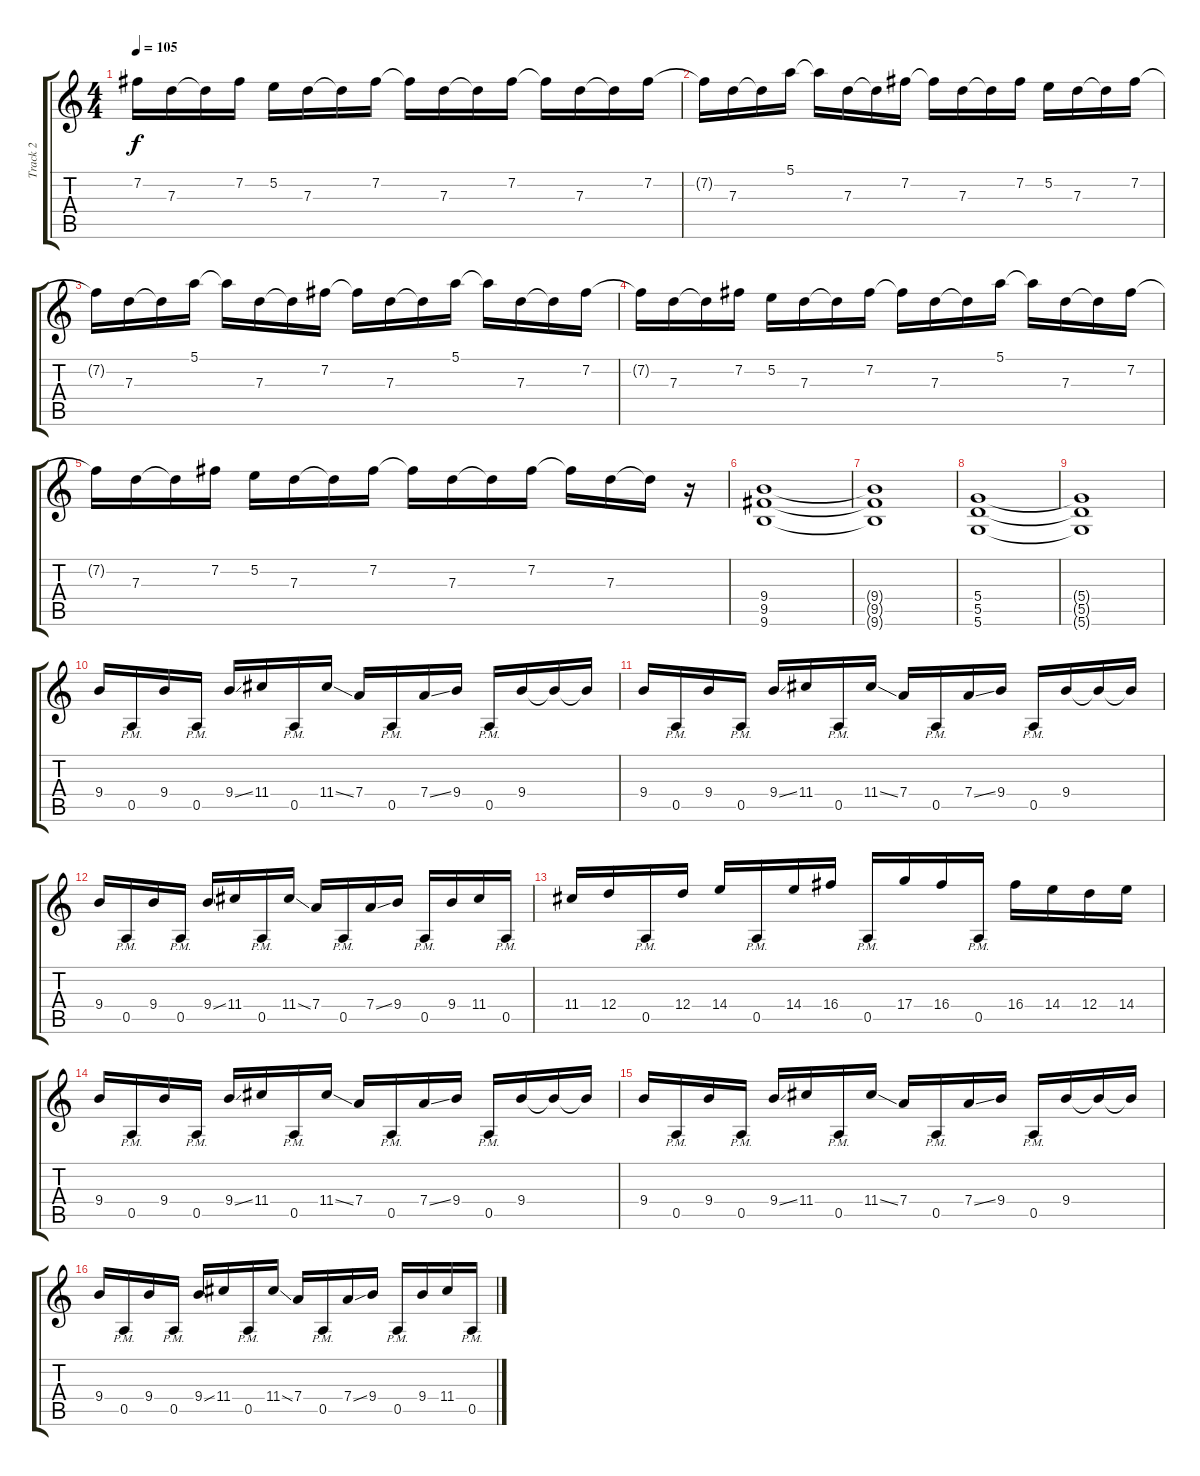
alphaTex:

\track ("Track 2" "Track 2") {instrument distortionguitar}
\staff {score tabs}
\tuning (E4 B3 G3 D3 A2 D2) {hide}
\ts (4 4)
\tempo 105
\clef g2
\ks c
7.2{t}.16{dy f} 7.3.16 7.3{t}.16 7.2.16 5.2.16 7.3.16 7.3{t}.16 7.2.16 7.2{t}.16 7.3.16 7.3{t}.16 7.2.16 7.2{t}.16 7.3.16 7.3{t}.16 7.2.16 |
7.2{t}.16 7.3.16 7.3{t}.16 5.1.16 5.1{t}.16 7.3.16 7.3{t}.16 7.2.16 7.2{t}.16 7.3.16 7.3{t}.16 7.2.16 5.2.16 7.3.16 7.3{t}.16 7.2.16 |
7.2{t}.16 7.3.16 7.3{t}.16 5.1.16 5.1{t}.16 7.3.16 7.3{t}.16 7.2.16 7.2{t}.16 7.3.16 7.3{t}.16 5.1.16 5.1{t}.16 7.3.16 7.3{t}.16 7.2.16 |
7.2{t}.16 7.3.16 7.3{t}.16 7.2.16 5.2.16 7.3.16 7.3{t}.16 7.2.16 7.2{t}.16 7.3.16 7.3{t}.16 5.1.16 5.1{t}.16 7.3.16 7.3{t}.16 7.2.16 |
7.2{t}.16 7.3.16 7.3{t}.16 7.2.16 5.2.16 7.3.16 7.3{t}.16 7.2.16 7.2{t}.16 7.3.16 7.3{t}.16 7.2.16 7.2{t}.16 7.3.16 7.3{t}.16 r.16{instrument distortionguitar} |
(9.4 9.5 9.6).1 |
(9.4{t} 9.5{t} 9.6{t}).1 |
(5.4 5.5 5.6).1 |
(5.4{t} 5.5{t} 5.6{t}).1 |
9.4.16 0.5{pm}.16 9.4.16 0.5{pm}.16 9.4{ss}.16 11.4.16 0.5{pm}.16 11.4{ss}.16 7.4.16 0.5{pm}.16 7.4{ss}.16 9.4.16 0.5{pm}.16 9.4.16 9.4{t}.16 9.4{t}.16 |
9.4.16 0.5{pm}.16 9.4.16 0.5{pm}.16 9.4{ss}.16 11.4.16 0.5{pm}.16 11.4{ss}.16 7.4.16 0.5{pm}.16 7.4{ss}.16 9.4.16 0.5{pm}.16 9.4.16 9.4{t}.16 9.4{t}.16 |
9.4.16 0.5{pm}.16 9.4.16 0.5{pm}.16 9.4{ss}.16 11.4.16 0.5{pm}.16 11.4{ss}.16 7.4.16 0.5{pm}.16 7.4{ss}.16 9.4.16 0.5{pm}.16 9.4.16 11.4.16 0.5{pm}.16 |
11.4.16 12.4.16 0.5{pm}.16 12.4.16 14.4.16 0.5{pm}.16 14.4.16 16.4.16 0.5{pm}.16 17.4.16 16.4.16 0.5{pm}.16 16.4.16 14.4.16 12.4.16 14.4.16 |
9.4.16 0.5{pm}.16 9.4.16 0.5{pm}.16 9.4{ss}.16 11.4.16 0.5{pm}.16 11.4{ss}.16 7.4.16 0.5{pm}.16 7.4{ss}.16 9.4.16 0.5{pm}.16 9.4.16 9.4{t}.16 9.4{t}.16 |
9.4.16 0.5{pm}.16 9.4.16 0.5{pm}.16 9.4{ss}.16 11.4.16 0.5{pm}.16 11.4{ss}.16 7.4.16 0.5{pm}.16 7.4{ss}.16 9.4.16 0.5{pm}.16 9.4.16 9.4{t}.16 9.4{t}.16 |
9.4.16 0.5{pm}.16 9.4.16 0.5{pm}.16 9.4{ss}.16 11.4.16 0.5{pm}.16 11.4{ss}.16 7.4.16 0.5{pm}.16 7.4{ss}.16 9.4.16 0.5{pm}.16 9.4.16 11.4.16 0.5{pm}.16
